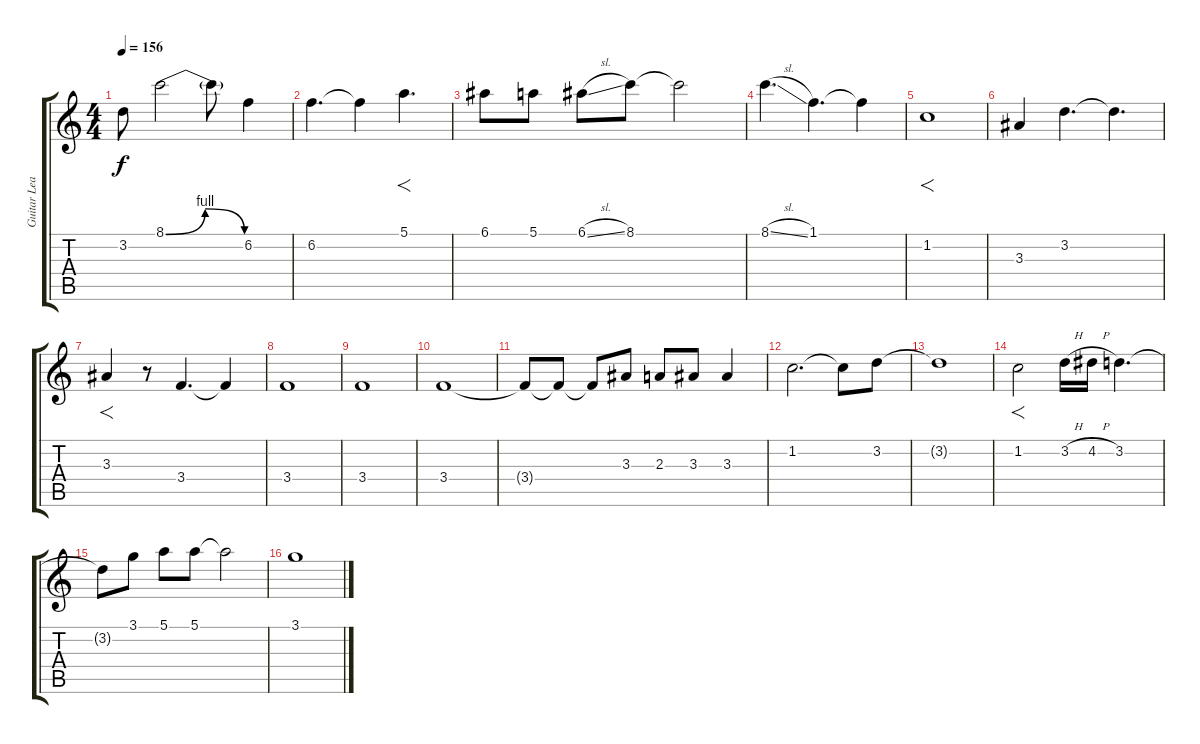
\track ("Guitar Lead" "Guitar Lea") {instrument overdrivenguitar}
\staff {score tabs}
\tuning (E4 B3 G3 D3 A2 E2) {hide}
\ts (4 4)
\tempo 156
\clef g2
\ks c
3.2{t}.8{dy f} 8.1{be (bendrelease 0 0 15 4 45 4 60 0)}.2 8.1{t}.8 6.2.4 |
6.2.4{d} 6.2{t}.4 5.1.4{f d} |
6.1.8 5.1.8 6.1{sl}.8 8.1.8 8.1{t}.2 |
8.1{sl}.4{d} 1.1.4{d} 1.1{t}.4 |
1.2.1{f} |
3.3.4 3.2.4{d} 3.2{t}.4{d} |
3.3.4{f} r.8 3.4.4{d} 3.4{t}.4 |
3.4.1 |
3.4.1 |
3.4.1 |
3.4{t}.8 3.4{t}.8 3.4{t}.8 3.3.8 2.3.8 3.3.8 3.3.4 |
1.2.2{d} 1.2{t}.8 3.2.8 |
3.2{t}.1 |
1.2.2{f} 3.2{h}.16 4.2{h}.16 3.2.4{d} |
3.2{t}.8 3.1.8 5.1.8 5.1.8 5.1{t}.2 |
3.1.1
